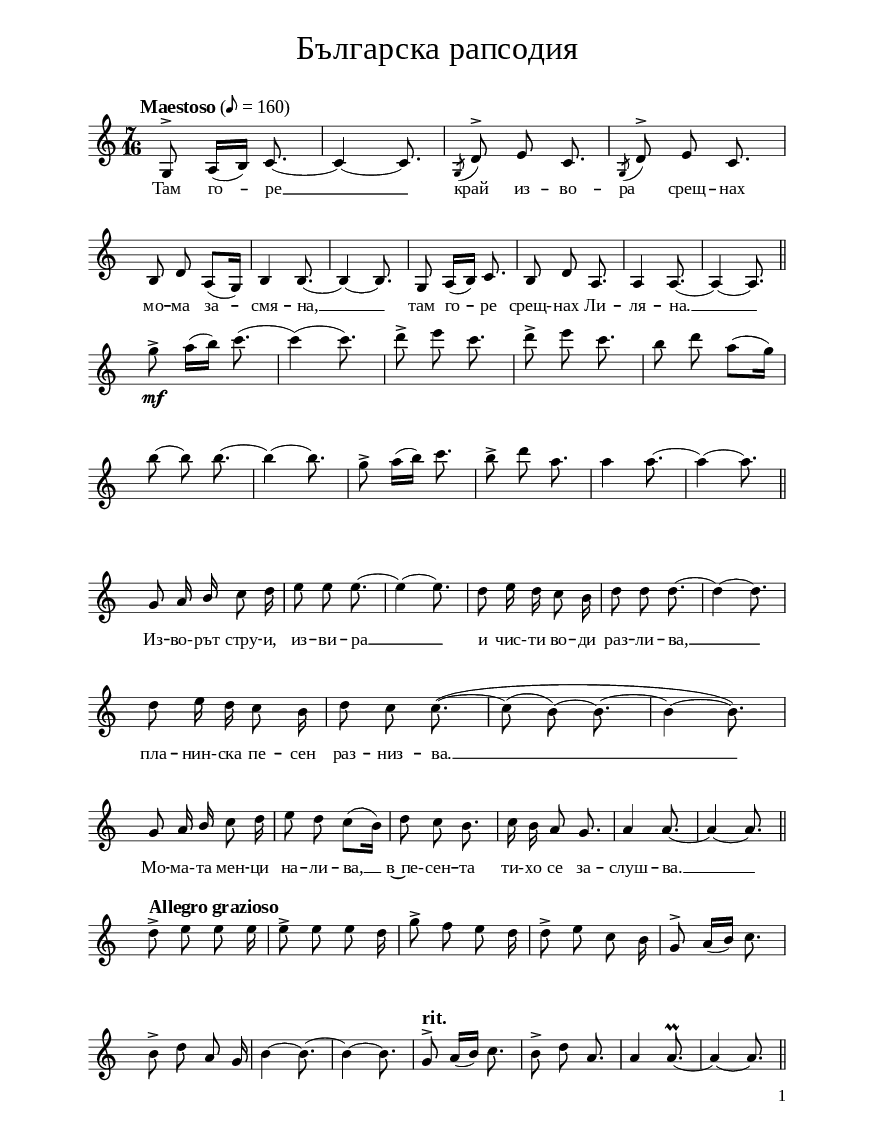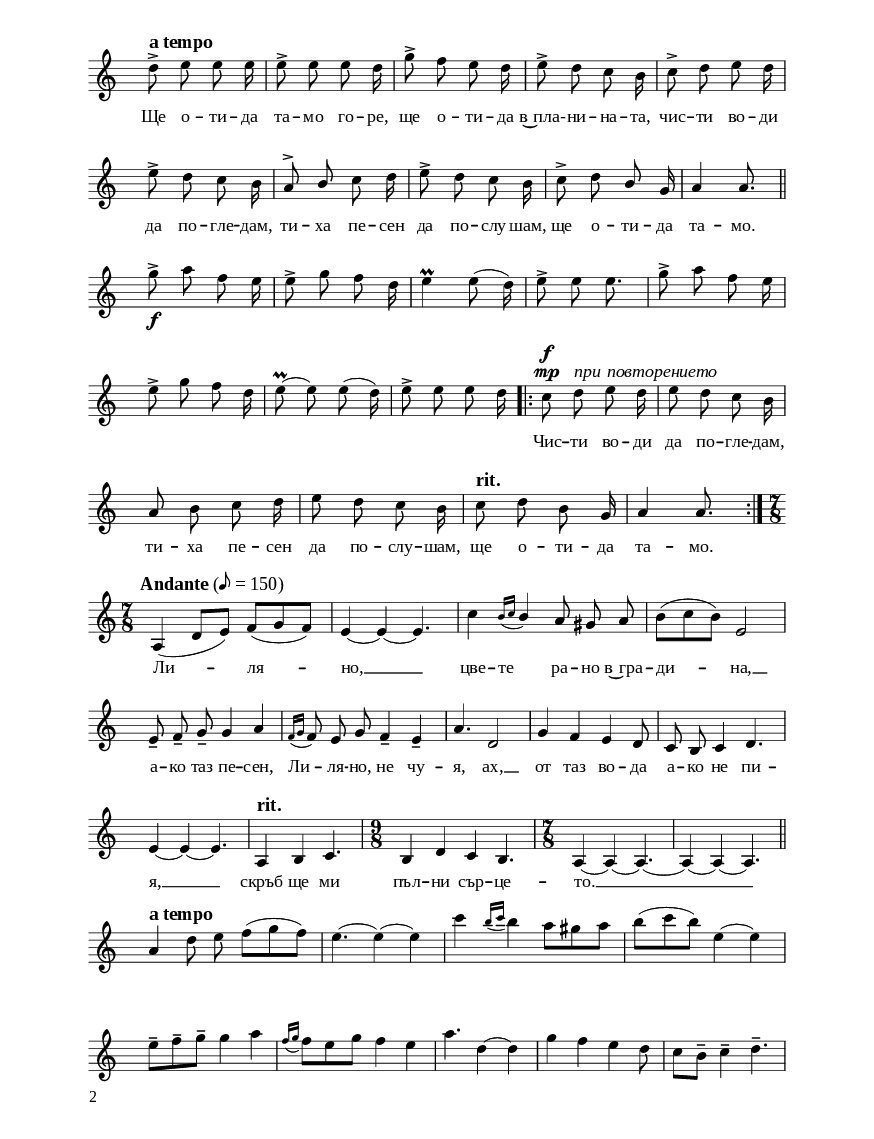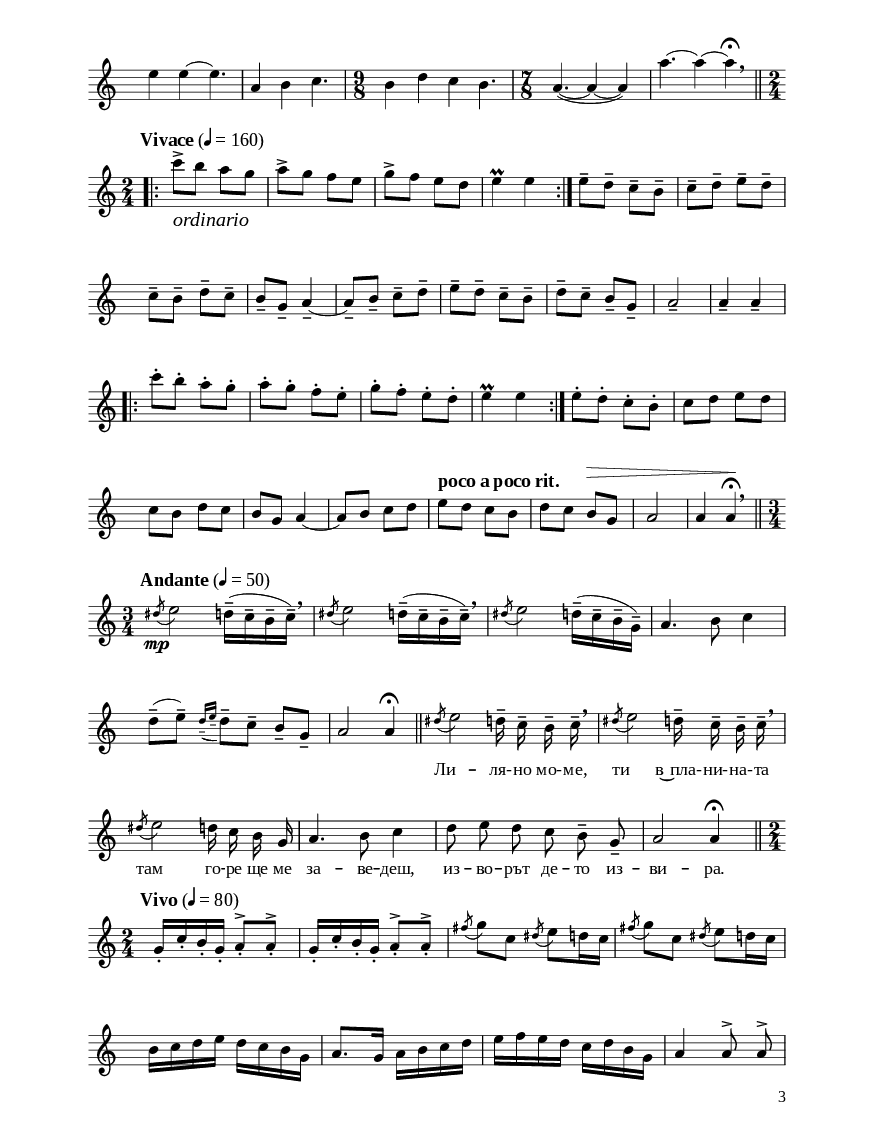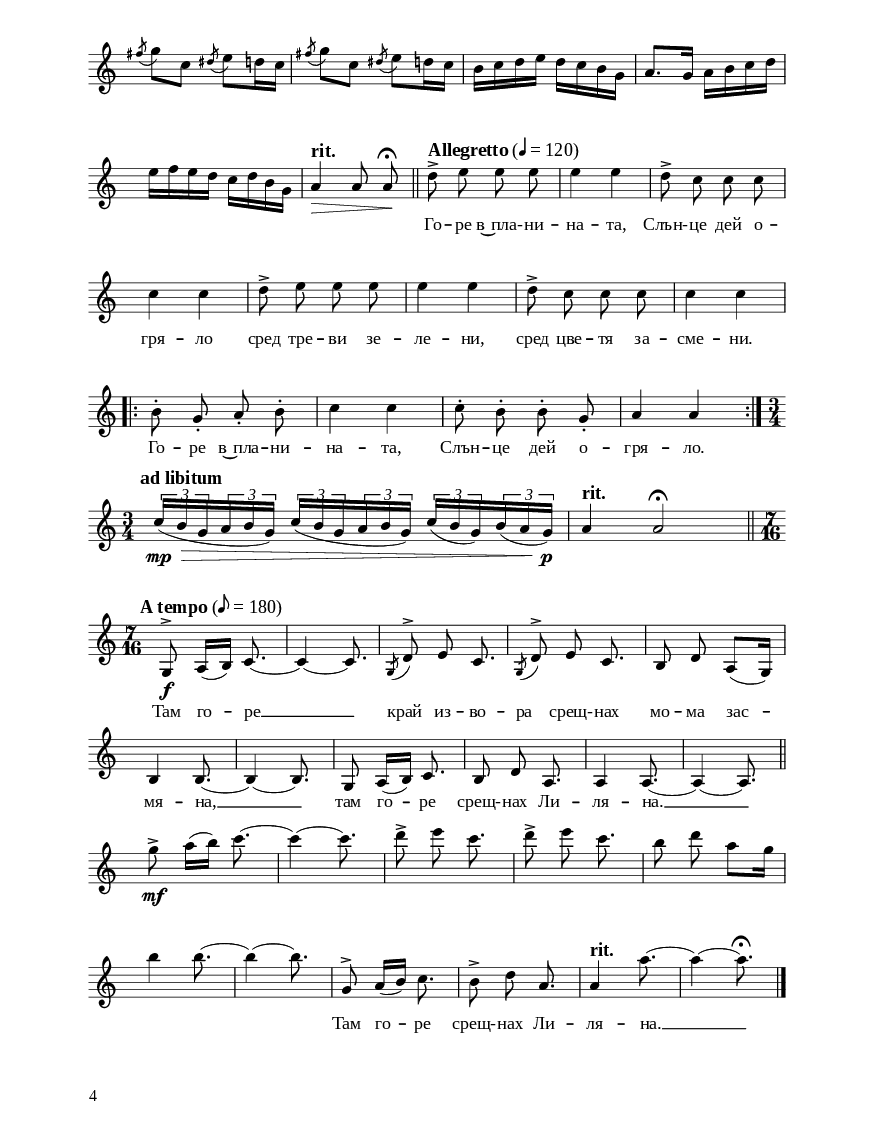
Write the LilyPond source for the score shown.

\version "2.24.3"

\include "include/globals.ily"

\bookpart {
  \label #'ref146
  \tocItem \markup "Българска рапсодия"
  \paper {
    print-all-headers = ##t
    print-page-number = ##t
    print-first-page-number = ##t

    % put page numbers on the bottom
    oddHeaderMarkup = \markup ""
    evenHeaderMarkup = \markup ""
    oddFooterMarkup = \markup
    \fill-line {
      ""
      \if \should-print-page-number \fromproperty #'page:page-number-string
    }
    evenFooterMarkup = \markup
    \fill-line {
      \if \should-print-page-number \fromproperty #'page:page-number-string
      ""
    }

    left-margin = 1.5\cm
    right-margin = 1.5\cm
    top-margin = 1.6\cm
    bottom-margin = 1.2\cm
    ragged-bottom = ##t % do not spread the staves to fill the whole vertical space

    % change distance between staves
    system-system-spacing =
    #'((basic-distance . 11)
       (minimum-distance . 6)
       (padding . 1)
       (stretchability . 12))
  }
  \score {
    \include "include/score-layout.ily"

    \new Voice \relative c' {
      \clef treble
      \key c \major
      \time 7/16
      \tempoFunc "Maestoso" 8 "160"
      \autoBeamOff
      g8^\accent a16([b]) c8. ~ | \noBreak
      c4 ~ c8. | \noBreak
      \acciaccatura {g8} d'^\accent e c8. | \noBreak
      \acciaccatura {g8} d'^\accent e c8. | \break
      b8 d a([g16]) | \noBreak

      b4 b8. ~| b4 ~ b8. | \noBreak
      g8 a16([b]) c8. | \noBreak
      b8 d a8. | \noBreak
      a4 a8. ~ | a4 ~ a8. | \bar "||" \break

      g''8\accent_\mf a16[(b)] c8.( | \noBreak
      c4)(c8.) | \noBreak
      d8\accent e c8. | \noBreak
      d8\accent e c8. | \noBreak
      b8 d a([g16]) | \break
      b8 ~ b8 b8. ~ | \noBreak
      b4 ~ b8. | \noBreak
      g8 \accent a16 ([b]) c8. | \noBreak
      b8\accent d a8. | \noBreak
      a4 a8. ~ | \noBreak
      a4 ~ a8. | \bar "||" \break

      g,8 a16 \stemUp b \stemNeutral c8 d16 | \noBreak
      e8 e e8. ~ | \noBreak
      e4 ~ e8. | \noBreak
      d8 e16 d16 c8 b16 | \noBreak
      d8 d d8. ~ | \noBreak

      d4 ~ d8. | \break

      d8 e16 d16 c8 b16 | \noBreak
      d8 c8  c8. ~ \( |\noBreak
      c8 ( b) ~ b8. ~ | \noBreak
      b4 ~ b8. \) | \break
      g8 a16 \stemUp b \stemNeutral c8 d16 | \noBreak
      e8 d c8([b16]) | \noBreak

      d8 c b8. | \noBreak
      c16 b a8 g8. | \noBreak
      a4 a8. ~| \noBreak
      a4 ~ a8. | \bar "||" \break
      \tempo "Allegro grazioso" d8^\accent e e e16 | \noBreak
      e8^\accent e e d16 | \noBreak

      g8^\accent f e d16 | \noBreak
      d8^\accent e c b16 | \noBreak
      g8^\accent a16([b]) c8. | \break
      b8^\accent d a g16 | \noBreak
      b4~ b8. ~ | \noBreak
      b4 ~ b8. | \noBreak
      \tempo "rit." g8^\accent a16([b]) c8. | \noBreak

      b8^\accent d a8. | \noBreak
      a4 a8.\prall ~ | \noBreak
      a4 ~ a8. | \bar "||" \break
      \tempo "a tempo" d8\accent e e e16 | \noBreak
      e8\accent e e d16 | \noBreak
      g8\accent f e d16 | \noBreak

      e8\accent d c b16 | \noBreak
      c8\accent d e d16 | \break
      e8\accent d c b16 | \noBreak
      a8^\accent \stemUp b \stemNeutral c d16 | \noBreak

      e8\accent d c b16 | \noBreak
      c8\accent d \stemUp b \stemNeutral g16 | \noBreak
      a4 a8. | \bar "||"  \break
      g'8\f^\accent a f e16 | \noBreak
      e8^\accent g f d16 | \noBreak

      e4 \prall e8 (d16) | \noBreak
      e8^\accent e e8. | \noBreak
      g8^\accent a f e16 | \break
      e8^\accent g f d16 | \noBreak
      e8\prall~ e8 e8 (d16) | \noBreak
      e8^\accent e e d16  |  \noBreak

      \bar ".|:"
      c8 ^\markup{ \dynamic f } ^\mp d^\markup{ \large \italic{при повторението} } e d16 | \noBreak
      e8 d c b16 | \break
      a8 b c d16 | \noBreak
      e8 d c b16 | \noBreak
      \tempo "rit." c8 d b g16 | \noBreak
      a4 a8. | \break \bar ":|."

      \time 7/8  \tempoFunc "Andante" 8 "150" a,4 (d8[e]) f8([ g f]) | e4 ~ e4 ~ e4. | \noBreak

      c'4 \acciaccatura{ b16[c] } \stemUp b4 \stemNeutral a8 gis a8 |  b8([c b])  e,2 | \break

      e8\tenuto f\tenuto g\tenuto  g4 a4 |  \noBreak

      \acciaccatura {f16[g]}  f8 e g  f4\tenuto e4\tenuto | \noBreak
      a4. d,2 | g4 f e d8 |   c b c4 d4. | \break e4 ~ e4 ~ e4. | \noBreak

      \tempo "rit." a,4 b c4. | \time 9/8 b4 d c b4. | \noBreak
      \time 7/8
      a4 ~ a4 ~ a4. ~ | a4 ~ a4 ~ a4. | \bar "||"  \break
      \tempo "a tempo" a'4  d8 e  f([ g f]) | e4. ~ e4 ~ e4 |  \noBreak

      c'4 \acciaccatura{ b16[c] } b4 a8 [gis  a] | b8 ( [c8 b]) e,4 ~ e4 | \break


      e8\tenuto[f\tenuto g\tenuto] g4 a4 | \noBreak
      \acciaccatura { f16[g] } f8[e g] f4 e | \noBreak

      a4. d,4 ~ d4 | \noBreak
      g4 f e d8 | \noBreak

      c [b\tenuto] c4\tenuto d4.\tenuto| \break e4 e4 ~ e4. |
      a,4 b c4. | \time 9/8 b4 d c b4. | \noBreak
      \time 7/8 a4.~ ( a4 ~ a4) | a'4. ~ a4 ~ a4 \fermata \breathe | \bar "|" \time 2/4 \break    \bar ".|:-||"

      \tempoFunc "Vivace" 4 "160"  c8_\markup{ \huge \italic {ordinario} }\accent[b] a[g] | \noBreak
      a\accent[g] f[e] | \noBreak
      g\accent[f] e[d] | \noBreak
      e4\prall e | \noBreak \bar ":|."

      e8\tenuto[d]\tenuto c\tenuto[b]\tenuto | \noBreak
      c\tenuto[d]\tenuto e\tenuto[d]\tenuto | \break

      c\tenuto[b]\tenuto d\tenuto[c]\tenuto | \noBreak
      b\tenuto[g]\tenuto a4\tenuto~ | \noBreak
      a8\tenuto[b]\tenuto c\tenuto[d]\tenuto | \noBreak
      e\tenuto[d]\tenuto c\tenuto[b]\tenuto | \noBreak
      d\tenuto[c]\tenuto b\tenuto[g]\tenuto | \noBreak
      a2\tenuto | \noBreak
      a4\tenuto a\tenuto | \break \bar ".|:-|"


      c'8\staccato[b]\staccato a\staccato[g]\staccato | \noBreak
      a\staccato[g]\staccato f\staccato[e]\staccato | \noBreak
      g\staccato[f]\staccato e\staccato[d]\staccato | \noBreak
      e4\prall e | \noBreak  \bar ":|."

      e8\staccato[d]\staccato c\staccato[b]\staccato | \noBreak
      c[d] e[d] | \break

      c[b] d[c] | \noBreak
      b[g] a4~ | \noBreak
      a8[b] c[d] | \noBreak
      \tempo "poco a poco rit." e [d] c[b] | \noBreak
      d [c]  b^\>[g]  | \noBreak
      a2 | \noBreak
      a4 a \! \fermata \breathe | \bar "||" \time 3/4 \break

      \tempoFunc "Andante" 4 "50" \acciaccatura { dis8\mp } e2 d16\tenuto([c\tenuto b\tenuto c\tenuto]) \breathe | \noBreak
      \acciaccatura { dis8 } e2 d16\tenuto([c\tenuto  b\tenuto  c\tenuto]) \breathe | \noBreak
      \acciaccatura { dis8 } e2 d16\tenuto([c\tenuto b\tenuto g\tenuto]) | \noBreak
      a4. b8 c4 \break

      d8\tenuto([e\tenuto]) \acciaccatura { d16\tenuto([e\tenuto] } d8\tenuto)[c\tenuto] b\tenuto [g\tenuto] | \noBreak
      a2 a4 \fermata \bar "||" \noBreak
      \acciaccatura { dis8 } e2 d16\tenuto c\tenuto b\tenuto c\tenuto \breathe | \noBreak
      \acciaccatura { dis8 } e2 d16\tenuto c\tenuto b\tenuto c\tenuto  \breathe | \break

      \acciaccatura { dis8 } e2 d16 c b g | \noBreak
      a4. b8 c4 | \noBreak
      d8 e d c b\tenuto g\tenuto | \noBreak
      a2 a4 \fermata | \noBreak \bar "||" \time 2/4 \break

      \tempoFunc "Vivo" 4 "80" g16_\staccato[c_\staccato b_\staccato g_\staccato] a8_\staccato ^\accent[a_\staccato ^\accent] | \noBreak
      g16_\staccato[c_\staccato b_\staccato g_\staccato] a8_\staccato^\accent[a_\staccato^\accent] | \noBreak
      \acciaccatura { fis'8 } g[c,] \acciaccatura { dis } e[d16 c] | \noBreak
      \acciaccatura { fis8 } g[c,] \acciaccatura { dis } e[d16 c] | \break

      b16[c d e] d[c b g] | \noBreak
      a8.[g16] a[b c d] | \noBreak
      e[f e d] c[d b g] | \noBreak
      a4 a8^\accent a^\accent \break

      \acciaccatura { fis'8 } g[c,] \acciaccatura { dis } e[d16 c] | \noBreak
      \acciaccatura { fis8 } g[c,] \acciaccatura { dis } e[d16 c] | \noBreak
      b[c d e] d[c b g] | \noBreak
      a8.[g16] a[b c d] | \break

      e[f e d] c[d b g] | \noBreak
      \tempo "rit." a4\>  a8 a \!  \fermata | \bar "||" \noBreak
      \tempoFunc "Allegretto" 4 "120" d^\accent e e e | \noBreak
      e4 e | \noBreak
      d8^\accent c c c | \break

      c4 c | \noBreak
      d8^\accent e e e | \noBreak
      e4 e | \noBreak
      d8^\accent c c c | \noBreak
      c4 c | \break \bar ".|:-|"
      b8^\staccato g_\staccato a_\staccato b^\staccato | \noBreak
      c4 c | \noBreak
      c8^\staccato b^\staccato b^\staccato g_\staccato | \noBreak
      a4 a |
      \time 3/4 \break \bar ":|."

      \override TupletBracket.positions = #'(3 . 3)
      \tempo "ad libitum"
      \tuplet 3/2 8 { c16\>\mp([b g a b g]) c16([b g a b g]) c16([b g) b(a g\!\p])  } | \noBreak
      \tempo"rit." a4 a2 \fermata | \bar "||" \time 7/16 \break

      \tempoFunc "A tempo" 8 "180" g,8\f^\accent a16([b]) c8.~ | \noBreak
      c4~ c8. | \noBreak
      \acciaccatura { g8 } d'^\accent e c8. | \noBreak
      \acciaccatura { g8 } d'^\accent e c8. | \noBreak
      b8 d a([g16]) | \break
      b4 b8. ~ | b4 ~ b8. |\noBreak
      g8 a16([b]) c8. | \noBreak
      b8 d a8. | \noBreak
      a4 a8. ~ | a4 ~ a8. \bar "||" \break
      g''8\mf\accent a16([b]) c8.~ | \noBreak
      c4~ c8. | \noBreak
      d8\accent e c8. | \noBreak
      d8\accent e c8. | \noBreak
      b8 d a[g16]| \break
      b4 b8. ~ | b4 ~ b8. | \noBreak
      g,8^\accent a16([b]) c8. | \noBreak
      b8^\accent d a8. \tempo "rit." | \noBreak
      a4 a'8. ~ | \noBreak
      a4 ~ a8. \fermata | \bar "|."
    }

    \addlyrics {
      Там го -- ре __ край из -- во -- ра срещ -- нах мо -- ма за --
      смя -- на, __ там го -- ре "срещ-" -- нах Ли -- ля -- на. __ ""
      \repeat unfold 21 { \skip 1 }
      Из -- "во-" -- рът стру -- и, из -- ви -- ра __ и "чис-" -- ти во -- ди раз -- ли -- ва, __
      пла -- "нин-" -- ска пе -- сен раз -- низ -- ва. __
      Mо -- "ма-" -- та мен -- ци на -- ли -- ва, __
      "в~пе-" -- сен -- та "ти-" -- хо се за -- слуш -- ва. __ ""
      \repeat unfold 31 { \skip 1  }
      Ще о -- ти -- да та -- мо го -- ре, ще о -- ти -- да
      "в~пла-" -- ни -- на -- та, чис -- ти во -- ди да по -- гле -- дам, ти -- ха пе -- сен
      да по -- слу -- шам, ще о -- ти -- да та -- мо.
      \repeat unfold 27 { \skip 2 }
      Чис -- ти во -- ди да по -- гле -- дам, ти -- ха пе -- сен да по -- слу -- шам,
      ще о -- ти -- да та -- мо. Ли -- ля -- но, __
      цве -- те ра -- но в~гра -- ди -- на, __ а -- ко таз пе -- сен,
      Ли -- ля -- но, не чу -- я, ах, __ от таз во -- да а -- ко не пи -- я, __
      скръб ще ми пъл -- ни сър -- це -- то. __ ""
      \repeat unfold 97 { \skip 1 }
      Ли -- "ля-" -- но "мо-" -- ме, ти "в~пла-" -- "ни-" -- "на-" -- та
      там го -- ре ще ме за -- ве -- деш, из -- во -- рът де -- то из -- ви -- ра.
      \repeat unfold 30 { \skip 1 }
      Го -- ре "в~пла-" -- ни -- на -- та, "Слън-" -- це дей о --
      гря -- ло сред тре -- ви зе -- ле -- ни, сред цве -- тя за -- сме -- ни.
      Го -- ре в~пла -- ни -- на -- та, Слън -- це дей о -- гря -- ло.
      \repeat unfold 5 { \skip 1 }
      Там го -- ре __ край из -- во -- ра "срещ-" -- нах мо -- ма зас -- мя -- на, __
      там го -- ре "срещ-" -- нах Ли -- ля -- на. __ ""
      \repeat unfold 13 { \skip 1 }
      Там го -- ре "срещ-" -- нах Ли -- ля -- на. __ ""
    }

    \header {
      title = \titleFunc "Българска рапсодия" "Bălgarska rapsodija"
    }

    \midi{}

  } % score


} % bookpart
